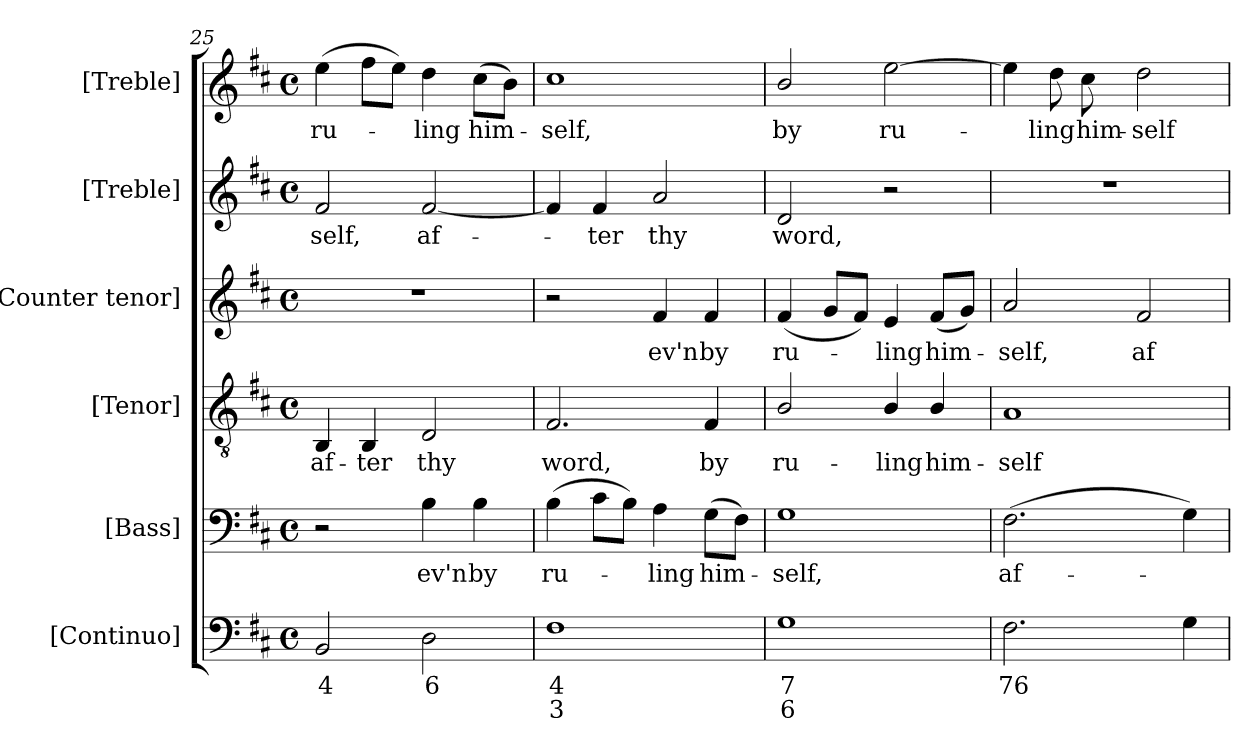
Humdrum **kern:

**kern	**text	**text	**kern	**text	**kern	**text	**kern	**text	**kern	**text	**kern	**text
*part6	*part6	*part6	*part5	*part5	*part4	*part4	*part3	*part3	*part2	*part2	*part1	*part1
*staff6	*staff6	*staff6	*staff5	*staff5	*staff4	*staff4	*staff3	*staff3	*staff2	*staff2	*staff1	*staff1
*I"[Continuo]	*	*	*I"[Bass]	*	*I"[Tenor]	*	*I"[Counter tenor]	*	*I"[Treble]	*	*I"[Treble]	*
*I'Cont.	*	*	*I'B.	*	*I'T.	*	*	*	*	*	*	*
*clefF4	*	*	*clefF4	*	*clefGv2	*	*clefG2	*	*clefG2	*	*clefG2	*
*	*	*	*	*	*ITrd7c12	*	*	*	*	*	*	*
*k[f#c#]	*	*	*k[f#c#]	*	*k[f#c#]	*	*k[f#c#]	*	*k[f#c#]	*	*k[f#c#]	*
*D:	*	*	*D:	*	*D:	*	*D:	*	*D:	*	*D:	*
*M4/4	*	*	*M4/4	*	*M4/4	*	*M4/4	*	*M4/4	*	*M4/4	*
*met(c)	*	*	*met(c)	*	*met(c)	*	*met(c)	*	*met(c)	*	*met(c)	*
=25	=25	=25	=25	=25	=25	=25	=25	=25	=25	=25	=25	=25
!	!LO:LY:b:color=#000000	!	!	!	!	!	!	!	!	!	!	!
!	!	!	!	!	!	!LO:LY:b:color=#000000	!	!	!	!	!	!
!	!	!	!	!	!	!	!	!	!	!LO:LY:b:color=#000000	!	!
!	!	!	!	!	!	!	!	!	!	!	!	!LO:LY:b:color=#000000
2BBi/	4	.	2r	.	4BBBi/	af-	1r	.	2f#i/	-self,	(4eei\	ru-
!	!	!	!	!	!	!LO:LY:b:color=#000000	!	!	!	!	!	!
.	.	.	.	.	4BBBi/	-ter	.	.	.	.	8ff#i\L	.
.	.	.	.	.	.	.	.	.	.	.	8eei\J)	.
!	!LO:LY:b:color=#000000	!	!	!	!	!	!	!	!	!	!	!
!	!	!	!	!LO:LY:b:color=#000000	!	!	!	!	!	!	!	!
!	!	!	!	!	!	!LO:LY:b:color=#000000	!	!	!	!	!	!
!	!	!	!	!	!	!	!	!	!	!LO:LY:b:color=#000000	!	!
!	!	!	!	!	!	!	!	!	!	!	!	!LO:LY:b:color=#000000
2Di\	6	.	4Bi\	ev'n	2DDi/	thy	.	.	[2f#i/	af-	4ddi\	-ling
!	!	!	!	!LO:LY:b:color=#000000	!	!	!	!	!	!	!	!
!	!	!	!	!	!	!	!	!	!	!	!	!LO:LY:b:color=#000000
.	.	.	4Bi\	by	.	.	.	.	.	.	(8cc#i\L	him-
.	.	.	.	.	.	.	.	.	.	.	8bi\J)	.
=26	=26	=26	=26	=26	=26	=26	=26	=26	=26	=26	=26	=26
!	!LO:LY:b:color=#000000	!LO:LY:b:color=#000000	!	!	!	!	!	!	!	!	!	!
!	!	!	!	!LO:LY:b:color=#000000	!	!	!	!	!	!	!	!
!	!	!	!	!	!	!LO:LY:b:color=#000000	!	!	!	!	!	!
!	!	!	!	!	!	!	!	!	!	!	!	!LO:LY:b:color=#000000
1F#i	4	3	(4Bi\	ru-	2.FF#i/	word,	2r	.	4f#i/]	.	1cc#i	-self,
!	!	!	!	!	!	!	!	!	!	!LO:LY:b:color=#000000	!	!
.	.	.	8c#i\L	.	.	.	.	.	4f#i/	-ter	.	.
.	.	.	8Bi\J)	.	.	.	.	.	.	.	.	.
!	!	!	!	!LO:LY:b:color=#000000	!	!	!	!	!	!	!	!
!	!	!	!	!	!	!	!	!LO:LY:b:color=#000000	!	!	!	!
!	!	!	!	!	!	!	!	!	!	!LO:LY:b:color=#000000	!	!
.	.	.	4Ai\	-ling	.	.	4f#i/	ev'n	2ai/	thy	.	.
!	!	!	!	!LO:LY:b:color=#000000	!	!	!	!	!	!	!	!
!	!	!	!	!	!	!LO:LY:b:color=#000000	!	!	!	!	!	!
!	!	!	!	!	!	!	!	!LO:LY:b:color=#000000	!	!	!	!
.	.	.	(8Gi\L	him-	4FF#i/	by	4f#i/	by	.	.	.	.
.	.	.	8F#i\J)	.	.	.	.	.	.	.	.	.
=27	=27	=27	=27	=27	=27	=27	=27	=27	=27	=27	=27	=27
!	!LO:LY:b:color=#000000	!LO:LY:b:color=#000000	!	!	!	!	!	!	!	!	!	!
!	!	!	!	!LO:LY:b:color=#000000	!	!	!	!	!	!	!	!
!	!	!	!	!	!	!LO:LY:b:color=#000000	!	!	!	!	!	!
!	!	!	!	!	!	!	!	!LO:LY:b:color=#000000	!	!	!	!
!	!	!	!	!	!	!	!	!	!	!LO:LY:b:color=#000000	!	!
!	!	!	!	!	!	!	!	!	!	!	!	!LO:LY:b:color=#000000
1Gi	7	6	1Gi	-self,	2BBi/	ru-	(4f#i/	ru-	2di/	word,	2bi/	by
.	.	.	.	.	.	.	8gi/L	.	.	.	.	.
.	.	.	.	.	.	.	8f#i/J)	.	.	.	.	.
!	!	!	!	!	!	!LO:LY:b:color=#000000	!	!	!	!	!	!
!	!	!	!	!	!	!	!	!LO:LY:b:color=#000000	!	!	!	!
!	!	!	!	!	!	!	!	!	!	!	!	!LO:LY:b:color=#000000
.	.	.	.	.	4BBi/	-ling	4ei/	-ling	2r	.	[2eei\	ru-
!	!	!	!	!	!	!LO:LY:b:color=#000000	!	!	!	!	!	!
!	!	!	!	!	!	!	!	!LO:LY:b:color=#000000	!	!	!	!
.	.	.	.	.	4BBi/	him-	(8f#i/L	him-	.	.	.	.
.	.	.	.	.	.	.	8gi/J)	.	.	.	.	.
=28	=28	=28	=28	=28	=28	=28	=28	=28	=28	=28	=28	=28
!	!LO:LY:b:color=#000000	!	!	!	!	!	!	!	!	!	!	!
!	!	!	!	!LO:LY:b:color=#000000	!	!	!	!	!	!	!	!
!	!	!	!	!	!	!LO:LY:b:color=#000000	!	!	!	!	!	!
!	!	!	!	!	!	!	!	!LO:LY:b:color=#000000	!	!	!	!
2.F#i\	76	.	(2.F#i\	af-	1AAi	-self	2ai/	-self,	1r	.	4eei\]	.
!	!	!	!	!	!	!	!	!	!	!	!	!LO:LY:b:color=#000000
.	.	.	.	.	.	.	.	.	.	.	8ddi\	-ling
!	!	!	!	!	!	!	!	!	!	!	!	!LO:LY:b:color=#000000
.	.	.	.	.	.	.	.	.	.	.	8cc#i\	him-
!	!	!	!	!	!	!	!	!LO:LY:b:color=#000000	!	!	!	!
!	!	!	!	!	!	!	!	!	!	!	!	!LO:LY:b:color=#000000
.	.	.	.	.	.	.	2f#i/	af-	.	.	2ddi\	-self
4Gi\	.	.	4Gi\)	.	.	.	.	.	.	.	.	.
=	=	=	=	=	=	=	=	=	=	=	=	=
*-	*-	*-	*-	*-	*-	*-	*-	*-	*-	*-	*-	*-
